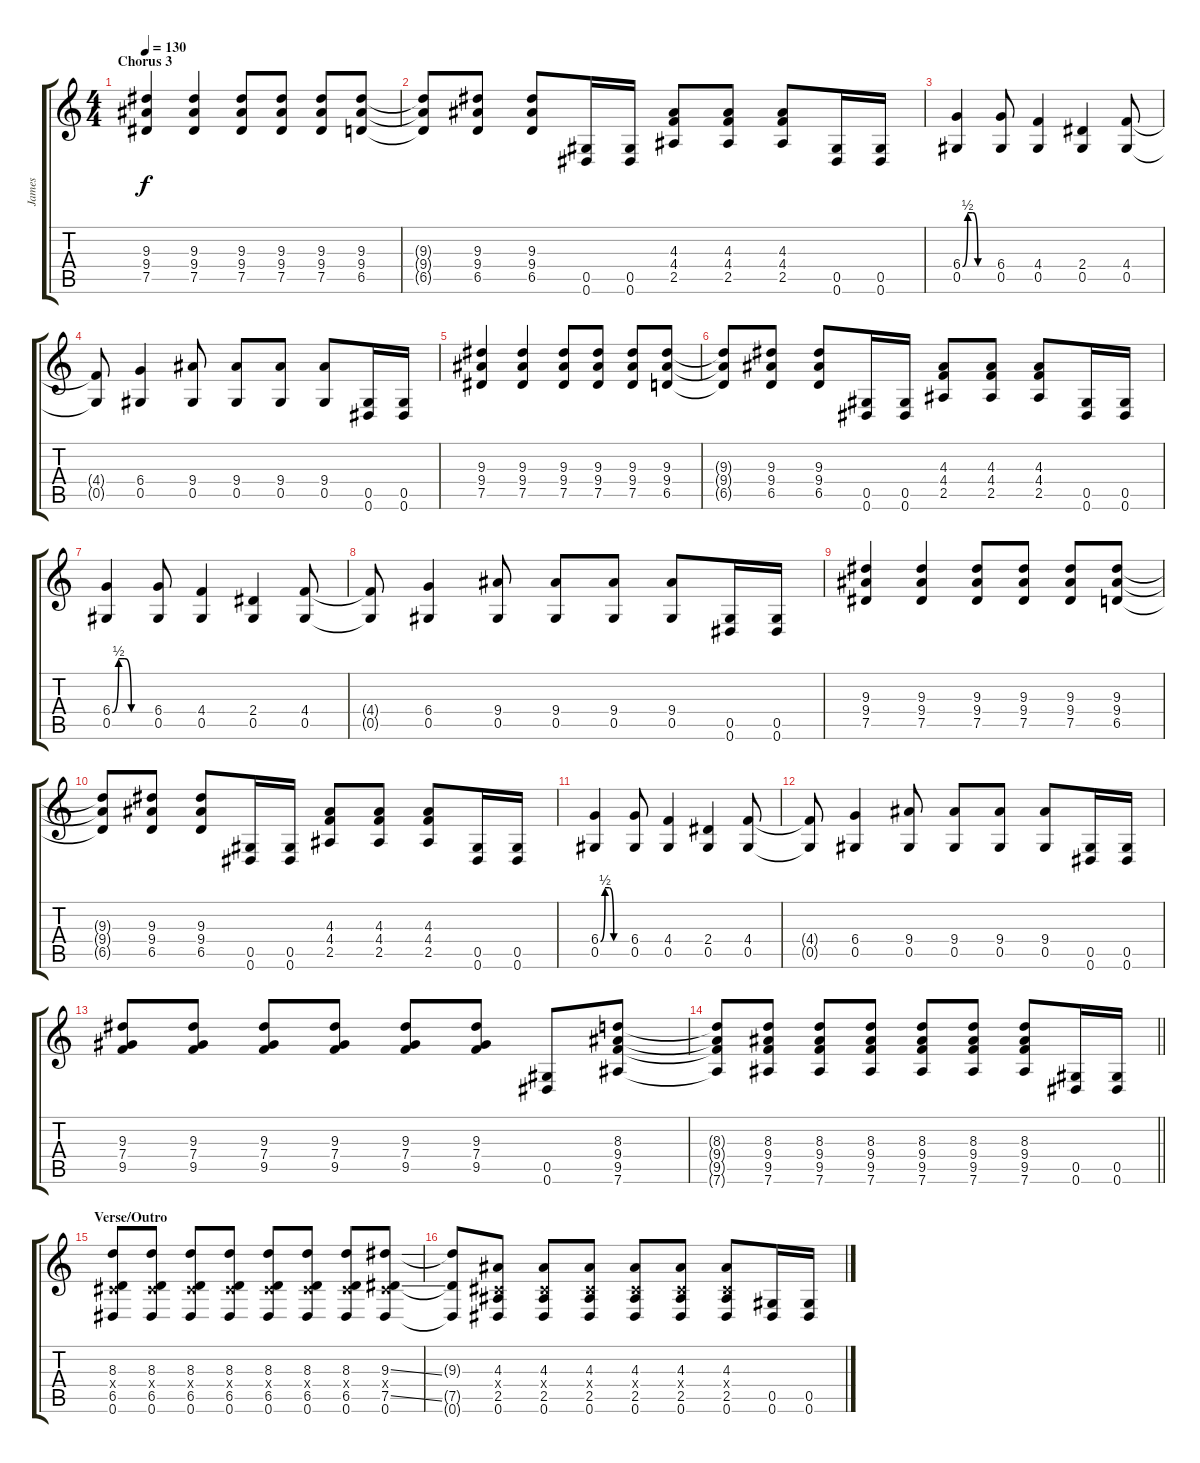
\track ("James" "James") {instrument acousticguitarsteel}
\staff {score tabs}
\tuning (Eb4 Bb3 Gb3 Db3 Ab2 Eb2) {hide}
\ts (4 4)
\section ("" "Chorus 3")
\tempo 130
\clef g2
\ks c
(9.3 9.4 7.5).4{dy f} (9.3 9.4 7.5).4 (9.3 9.4 7.5).8 (9.3 9.4 7.5).8 (9.3 9.4 7.5).8 (9.3 9.4 6.5).8 |
(9.3{t} 9.4{t} 6.5{t}).8 (9.3 9.4 6.5).8 (9.3 9.4 6.5).8 (0.5 0.6).16 (0.5 0.6).16 (4.3 4.4 2.5).8 (4.3 4.4 2.5).8 (4.3 4.4 2.5).8 (0.5 0.6).16 (0.5 0.6).16 |
(6.4{be (custom 0 0 10 2 20 2 30 0 60 0)} 0.5).4 (6.4 0.5).8 (4.4 0.5).4 (2.4 0.5).4 (4.4 0.5).8 |
(4.4{t} 0.5{t}).8 (6.4 0.5).4 (9.4 0.5).8 (9.4 0.5).8 (9.4 0.5).8 (9.4 0.5).8 (0.5 0.6).16 (0.5 0.6).16 |
(9.3 9.4 7.5).4 (9.3 9.4 7.5).4 (9.3 9.4 7.5).8 (9.3 9.4 7.5).8 (9.3 9.4 7.5).8 (9.3 9.4 6.5).8 |
(9.3{t} 9.4{t} 6.5{t}).8 (9.3 9.4 6.5).8 (9.3 9.4 6.5).8 (0.5 0.6).16 (0.5 0.6).16 (4.3 4.4 2.5).8 (4.3 4.4 2.5).8 (4.3 4.4 2.5).8 (0.5 0.6).16 (0.5 0.6).16 |
(6.4{be (custom 0 0 10 2 20 2 30 0 60 0)} 0.5).4 (6.4 0.5).8 (4.4 0.5).4 (2.4 0.5).4 (4.4 0.5).8 |
(4.4{t} 0.5{t}).8 (6.4 0.5).4 (9.4 0.5).8 (9.4 0.5).8 (9.4 0.5).8 (9.4 0.5).8 (0.5 0.6).16 (0.5 0.6).16 |
(9.3 9.4 7.5).4 (9.3 9.4 7.5).4 (9.3 9.4 7.5).8 (9.3 9.4 7.5).8 (9.3 9.4 7.5).8 (9.3 9.4 6.5).8 |
(9.3{t} 9.4{t} 6.5{t}).8 (9.3 9.4 6.5).8 (9.3 9.4 6.5).8 (0.5 0.6).16 (0.5 0.6).16 (4.3 4.4 2.5).8 (4.3 4.4 2.5).8 (4.3 4.4 2.5).8 (0.5 0.6).16 (0.5 0.6).16 |
(6.4{be (custom 0 0 10 2 20 2 30 0 60 0)} 0.5).4 (6.4 0.5).8 (4.4 0.5).4 (2.4 0.5).4 (4.4 0.5).8 |
(4.4{t} 0.5{t}).8 (6.4 0.5).4 (9.4 0.5).8 (9.4 0.5).8 (9.4 0.5).8 (9.4 0.5).8 (0.5 0.6).16 (0.5 0.6).16 |
(9.3 7.4 9.5).8 (9.3 7.4 9.5).8 (9.3 7.4 9.5).8 (9.3 7.4 9.5).8 (9.3 7.4 9.5).8 (9.3 7.4 9.5).8 (0.5 0.6).8 (8.3 9.4 9.5 7.6).8 |
\barLineRight lightlight
(8.3{t} 9.4{t} 9.5{t} 7.6{t}).8 (8.3 9.4 9.5 7.6).8 (8.3 9.4 9.5 7.6).8 (8.3 9.4 9.5 7.6).8 (8.3 9.4 9.5 7.6).8 (8.3 9.4 9.5 7.6).8 (8.3 9.4 9.5 7.6).8 (0.5 0.6).16 (0.5 0.6).16 |
\section ("" "Verse/Outro")
(8.3 0.4{x} 6.5 0.6).8 (8.3 0.4{x} 6.5 0.6).8 (8.3 0.4{x} 6.5 0.6).8 (8.3 0.4{x} 6.5 0.6).8 (8.3 0.4{x} 6.5 0.6).8 (8.3 0.4{x} 6.5 0.6).8 (8.3 0.4{x} 6.5 0.6).8 (9.3{ss} 0.4{x} 7.5{ss} 0.6).8 |
(9.3{t} 7.5{t} 0.6{t}).8 (4.3 0.4{x} 2.5 0.6).8 (4.3 0.4{x} 2.5 0.6).8 (4.3 0.4{x} 2.5 0.6).8 (4.3 0.4{x} 2.5 0.6).8 (4.3 0.4{x} 2.5 0.6).8 (4.3 0.4{x} 2.5 0.6).8 (0.5 0.6).16 (0.5 0.6).16
